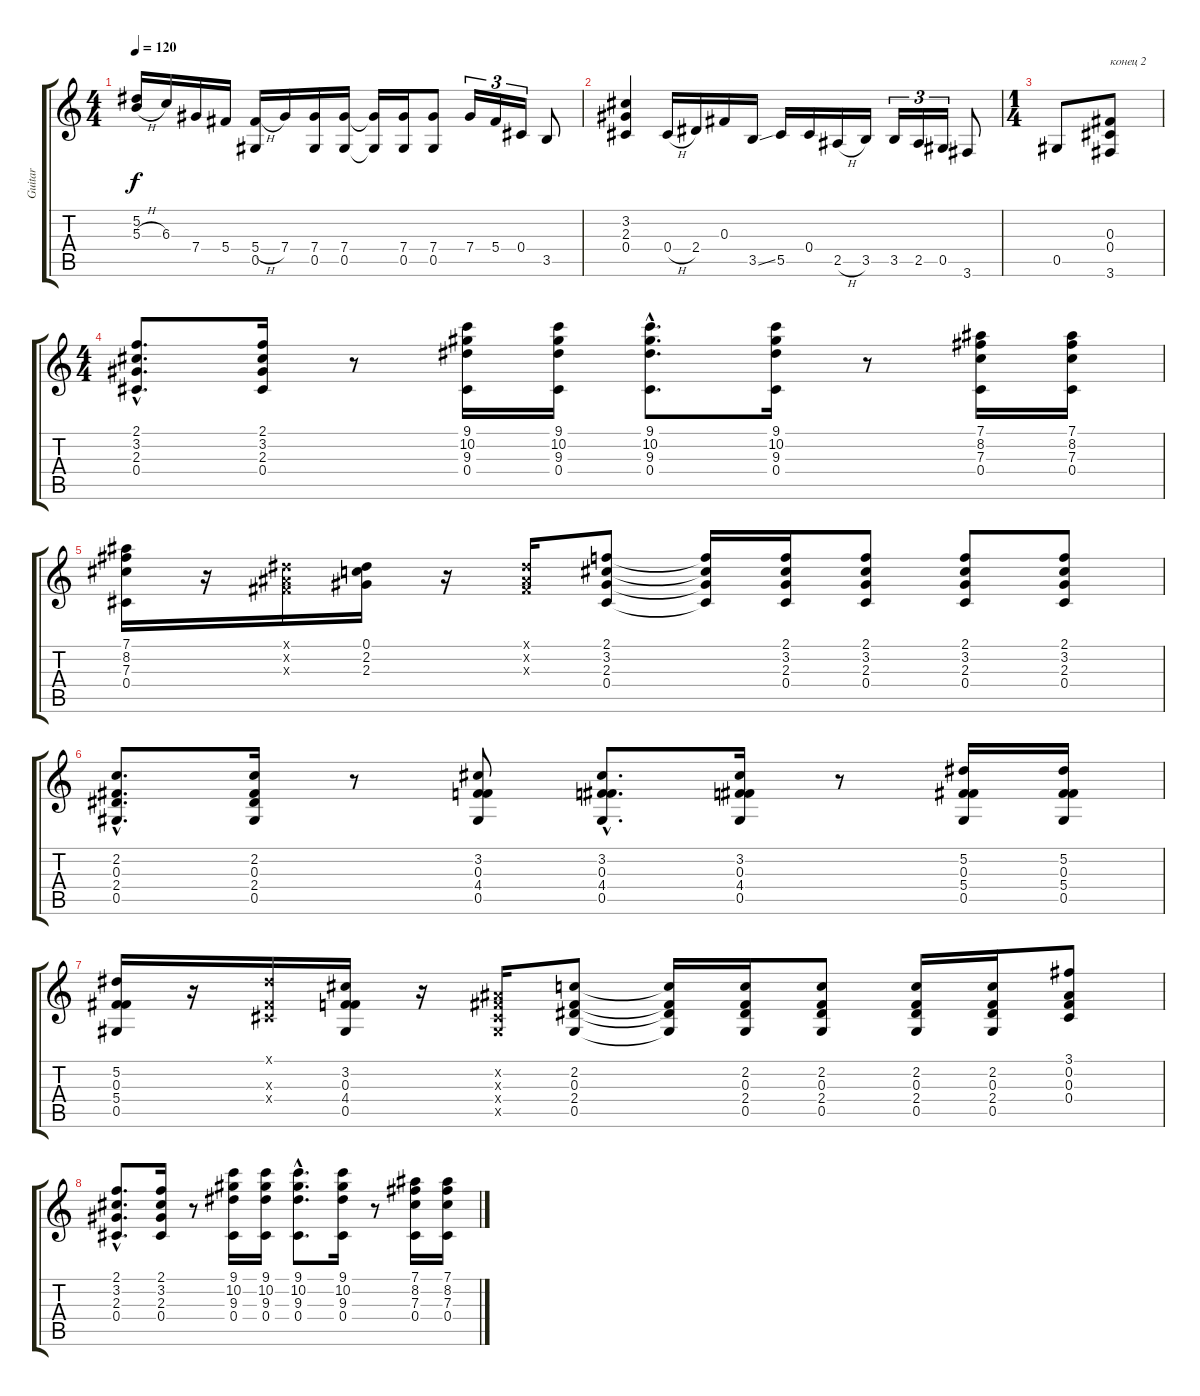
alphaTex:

\track ("Guitar" "Guitar") {instrument acousticguitarsteel}
\staff {score tabs}
\tuning (Eb4 Bb3 Gb3 Db3 Ab2 Eb2) {hide}
\ts (4 4)
\tempo 120
\clef g2
\ks c
(5.2 5.3{h}).16{dy f} 6.3.16 7.4.16 5.4.16 (5.4{h} 0.5).16 7.4.16 (7.4 0.5).16 (7.4 0.5).16 (7.4{t} 0.5{t}).16 (7.4 0.5).16 (7.4 0.5).8 7.4.16{tu (3 2)} 5.4.16{tu (3 2)} 0.4.16{tu (3 2)} 3.5.8 |
(3.2 2.3 0.4).4 0.4{h}.16 2.4.16 0.3.16 3.5{ss}.16 5.5.16 0.4.16 2.5{h}.16 3.5.16 3.5.16{tu (3 2)} 2.5.16{tu (3 2)} 0.5.16{tu (3 2)} 3.6.8 |
\ts (1 4)
0.5.8 (0.3 0.4 3.6).8{txt "конец 2"} |
\ts (4 4)
(2.1{hac} 3.2{hac} 2.3{hac} 0.4{hac}).8{d} (2.1 3.2 2.3 0.4).16 r.8 (9.1 10.2 9.3 0.4).16 (9.1 10.2 9.3 0.4).16 (9.1{hac} 10.2{hac} 9.3{hac} 0.4{hac}).8{d} (9.1 10.2 9.3 0.4).16 r.8 (7.1 8.2 7.3 0.4).16 (7.1 8.2 7.3 0.4).16 |
(7.1 8.2 7.3 0.4).16 r.16 (0.1{x} 0.2{x} 0.3{x}).16 (0.1 2.2 2.3).16 r.16 (0.1{x} 0.2{x} 0.3{x}).16 (2.1 3.2 2.3 0.4).8 (2.1{t} 3.2{t} 2.3{t} 0.4{t}).16 (2.1 3.2 2.3 0.4).16 (2.1 3.2 2.3 0.4).8 (2.1 3.2 2.3 0.4).8 (2.1 3.2 2.3 0.4).8 |
(2.2{hac} 0.3{hac} 2.4{hac} 0.5{hac}).8{d} (2.2 0.3 2.4 0.5).16 r.8 (3.2 0.3 4.4 0.5).8 (3.2{hac} 0.3{hac} 4.4{hac} 0.5{hac}).8{d} (3.2 0.3 4.4 0.5).16 r.8 (5.2 0.3 5.4 0.5).16 (5.2 0.3 5.4 0.5).16 |
(5.2 0.3 5.4 0.5).16 r.16 (0.1{x} 0.3{x} 0.4{x}).16 (3.2 0.3 4.4 0.5).16 r.16 (0.2{x} 0.3{x} 0.4{x} 0.5{x}).16 (2.2 0.3 2.4 0.5).8 (2.2{t} 0.3{t} 2.4{t} 0.5{t}).16 (2.2 0.3 2.4 0.5).16 (2.2 0.3 2.4 0.5).8 (2.2 0.3 2.4 0.5).16 (2.2 0.3 2.4 0.5).16 (3.1 0.2 0.3 0.4).8 |
(2.1{hac} 3.2{hac} 2.3{hac} 0.4{hac}).8{d} (2.1 3.2 2.3 0.4).16 r.8 (9.1 10.2 9.3 0.4).16 (9.1 10.2 9.3 0.4).16 (9.1{hac} 10.2{hac} 9.3{hac} 0.4{hac}).8{d} (9.1 10.2 9.3 0.4).16 r.8 (7.1 8.2 7.3 0.4).16 (7.1 8.2 7.3 0.4).16
